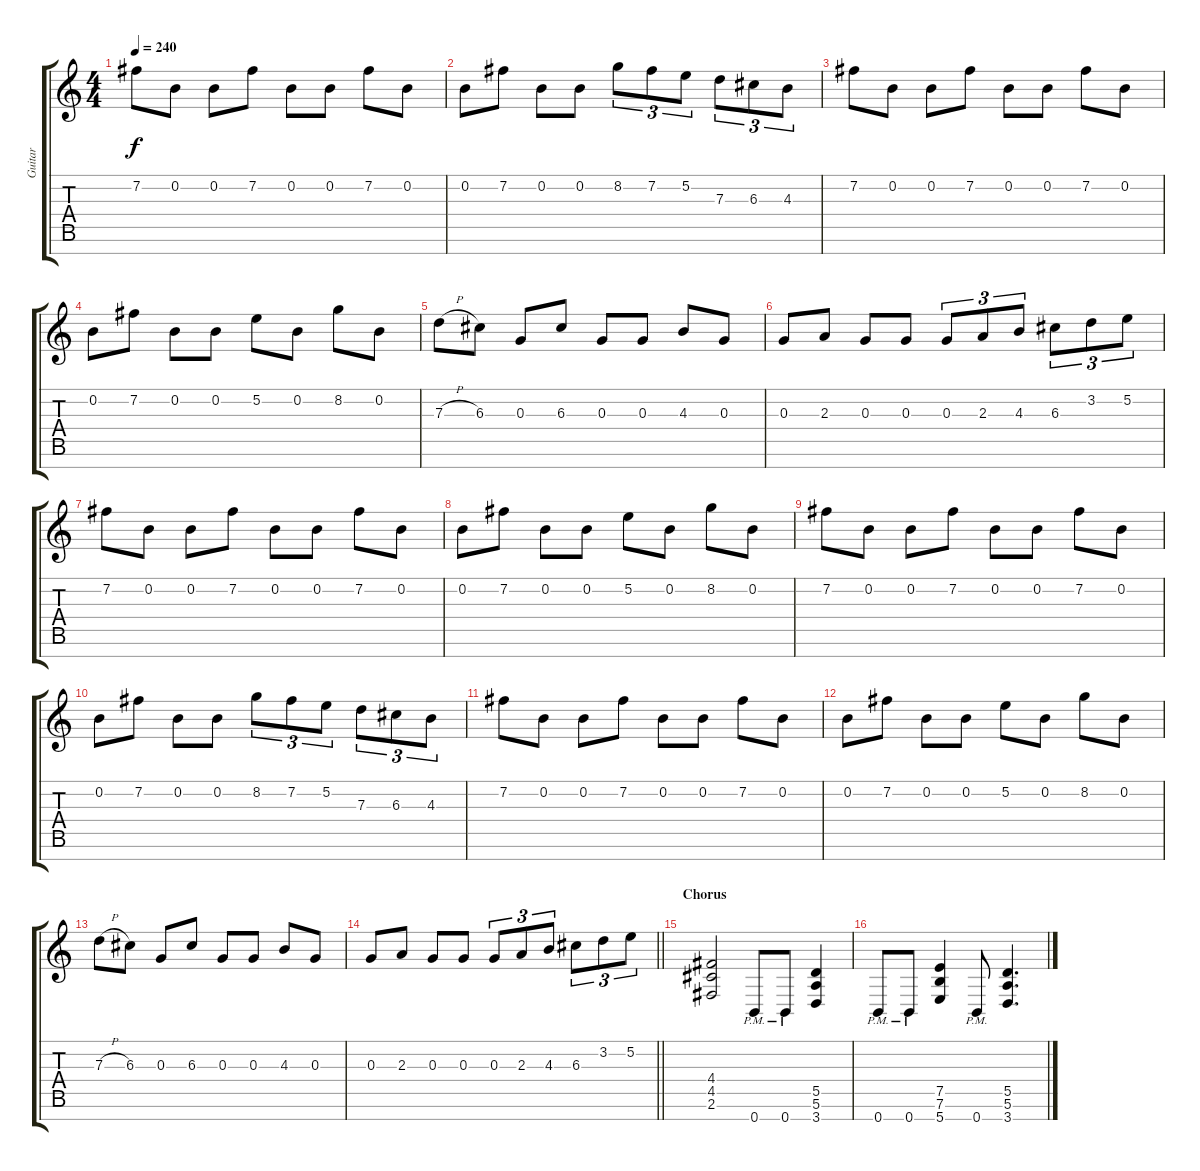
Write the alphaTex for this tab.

\track ("Guitar" "Guitar") {instrument distortionguitar}
\staff {score tabs}
\tuning (E4 B3 G3 D3 A2 E2 B1) {hide}
\ts (4 4)
\tempo 240
\clef g2
\ks c
7.2.8{dy f} 0.2.8 0.2.8 7.2.8 0.2.8 0.2.8 7.2.8 0.2.8 |
0.2.8 7.2.8 0.2.8 0.2.8 8.2.8{tu (3 2)} 7.2.8{tu (3 2)} 5.2.8{tu (3 2)} 7.3.8{tu (3 2)} 6.3.8{tu (3 2)} 4.3.8{tu (3 2)} |
7.2.8 0.2.8 0.2.8 7.2.8 0.2.8 0.2.8 7.2.8 0.2.8 |
0.2.8 7.2.8 0.2.8 0.2.8 5.2.8 0.2.8 8.2.8 0.2.8 |
7.3{h}.8 6.3.8 0.3.8 6.3.8 0.3.8 0.3.8 4.3.8 0.3.8 |
0.3.8 2.3.8 0.3.8 0.3.8 0.3.8{tu (3 2)} 2.3.8{tu (3 2)} 4.3.8{tu (3 2)} 6.3.8{tu (3 2)} 3.2.8{tu (3 2)} 5.2.8{tu (3 2)} |
7.2.8 0.2.8 0.2.8 7.2.8 0.2.8 0.2.8 7.2.8 0.2.8 |
0.2.8 7.2.8 0.2.8 0.2.8 5.2.8 0.2.8 8.2.8 0.2.8 |
7.2.8 0.2.8 0.2.8 7.2.8 0.2.8 0.2.8 7.2.8 0.2.8 |
0.2.8 7.2.8 0.2.8 0.2.8 8.2.8{tu (3 2)} 7.2.8{tu (3 2)} 5.2.8{tu (3 2)} 7.3.8{tu (3 2)} 6.3.8{tu (3 2)} 4.3.8{tu (3 2)} |
7.2.8 0.2.8 0.2.8 7.2.8 0.2.8 0.2.8 7.2.8 0.2.8 |
0.2.8 7.2.8 0.2.8 0.2.8 5.2.8 0.2.8 8.2.8 0.2.8 |
7.3{h}.8 6.3.8 0.3.8 6.3.8 0.3.8 0.3.8 4.3.8 0.3.8 |
\barLineRight lightlight
0.3.8 2.3.8 0.3.8 0.3.8 0.3.8{tu (3 2)} 2.3.8{tu (3 2)} 4.3.8{tu (3 2)} 6.3.8{tu (3 2)} 3.2.8{tu (3 2)} 5.2.8{tu (3 2)} |
\section ("" "Chorus")
(4.4 4.5 2.6).2 0.7{pm}.8 0.7{pm}.8 (5.5 5.6 3.7).4 |
0.7{pm}.8 0.7{pm}.8 (7.5 7.6 5.7).4 0.7{pm}.8 (5.5 5.6 3.7).4{d}
